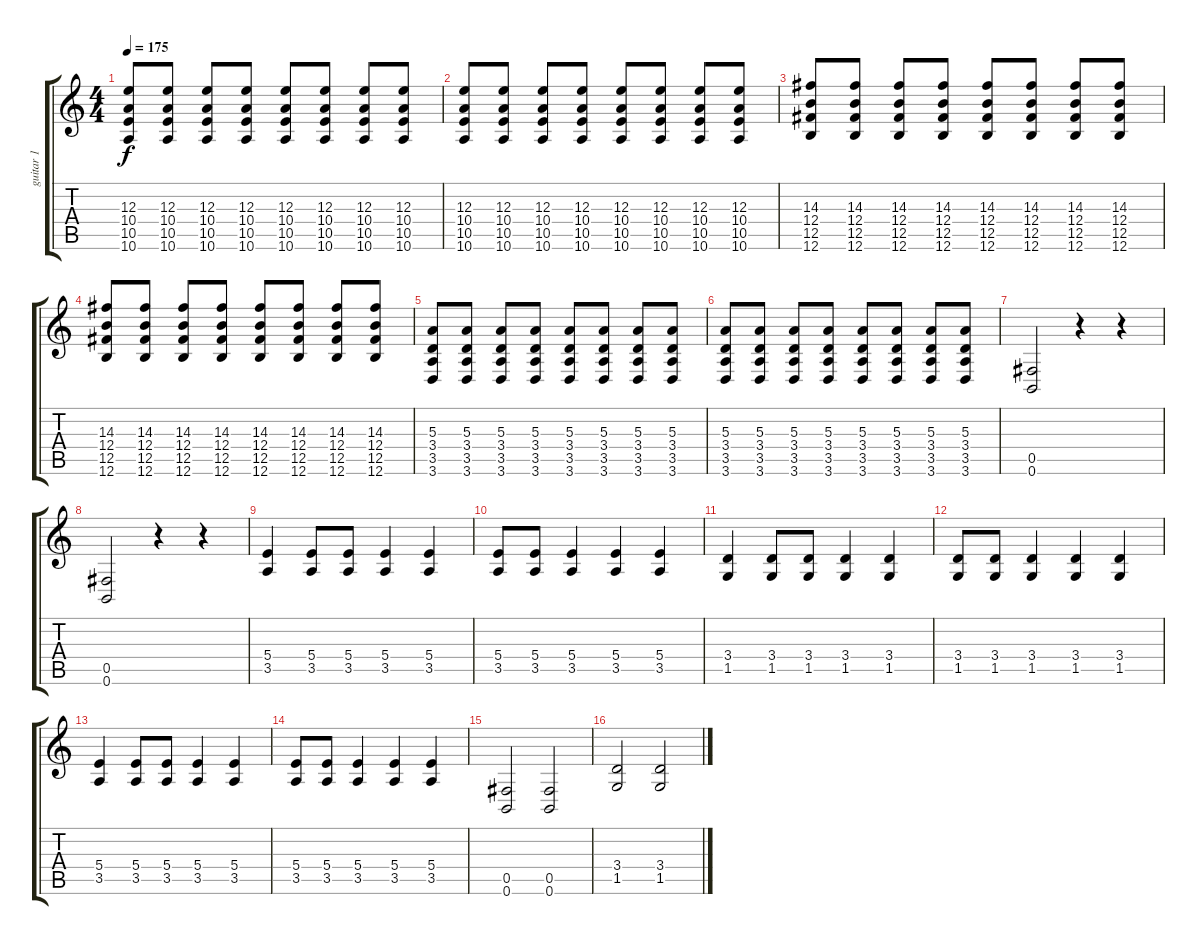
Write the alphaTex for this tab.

\track ("guitar 1" "guitar 1") {instrument distortionguitar}
\staff {score tabs}
\tuning (Db4 Ab3 E3 B2 Gb2 B1) {hide}
\ts (4 4)
\tempo 175
\clef g2
\ks c
(12.3 10.4 10.5 10.6).8{dy f} (12.3 10.4 10.5 10.6).8 (12.3 10.4 10.5 10.6).8 (12.3 10.4 10.5 10.6).8 (12.3 10.4 10.5 10.6).8 (12.3 10.4 10.5 10.6).8 (12.3 10.4 10.5 10.6).8 (12.3 10.4 10.5 10.6).8 |
(12.3 10.4 10.5 10.6).8 (12.3 10.4 10.5 10.6).8 (12.3 10.4 10.5 10.6).8 (12.3 10.4 10.5 10.6).8 (12.3 10.4 10.5 10.6).8 (12.3 10.4 10.5 10.6).8 (12.3 10.4 10.5 10.6).8 (12.3 10.4 10.5 10.6).8 |
(14.3 12.4 12.5 12.6).8 (14.3 12.4 12.5 12.6).8 (14.3 12.4 12.5 12.6).8 (14.3 12.4 12.5 12.6).8 (14.3 12.4 12.5 12.6).8 (14.3 12.4 12.5 12.6).8 (14.3 12.4 12.5 12.6).8 (14.3 12.4 12.5 12.6).8 |
(14.3 12.4 12.5 12.6).8 (14.3 12.4 12.5 12.6).8 (14.3 12.4 12.5 12.6).8 (14.3 12.4 12.5 12.6).8 (14.3 12.4 12.5 12.6).8 (14.3 12.4 12.5 12.6).8 (14.3 12.4 12.5 12.6).8 (14.3 12.4 12.5 12.6).8 |
(5.3 3.4 3.5 3.6).8 (5.3 3.4 3.5 3.6).8 (5.3 3.4 3.5 3.6).8 (5.3 3.4 3.5 3.6).8 (5.3 3.4 3.5 3.6).8 (5.3 3.4 3.5 3.6).8 (5.3 3.4 3.5 3.6).8 (5.3 3.4 3.5 3.6).8 |
(5.3 3.4 3.5 3.6).8 (5.3 3.4 3.5 3.6).8 (5.3 3.4 3.5 3.6).8 (5.3 3.4 3.5 3.6).8 (5.3 3.4 3.5 3.6).8 (5.3 3.4 3.5 3.6).8 (5.3 3.4 3.5 3.6).8 (5.3 3.4 3.5 3.6).8 |
(0.5 0.6).2 r.4 r.4 |
(0.5 0.6).2 r.4 r.4 |
(5.4 3.5).4 (5.4 3.5).8 (5.4 3.5).8 (5.4 3.5).4 (5.4 3.5).4 |
(5.4 3.5).8 (5.4 3.5).8 (5.4 3.5).4 (5.4 3.5).4 (5.4 3.5).4 |
(3.4 1.5).4 (3.4 1.5).8 (3.4 1.5).8 (3.4 1.5).4 (3.4 1.5).4 |
(3.4 1.5).8 (3.4 1.5).8 (3.4 1.5).4 (3.4 1.5).4 (3.4 1.5).4 |
(5.4 3.5).4 (5.4 3.5).8 (5.4 3.5).8 (5.4 3.5).4 (5.4 3.5).4 |
(5.4 3.5).8 (5.4 3.5).8 (5.4 3.5).4 (5.4 3.5).4 (5.4 3.5).4 |
(0.5 0.6).2 (0.5 0.6).2 |
(3.4 1.5).2 (3.4 1.5).2
